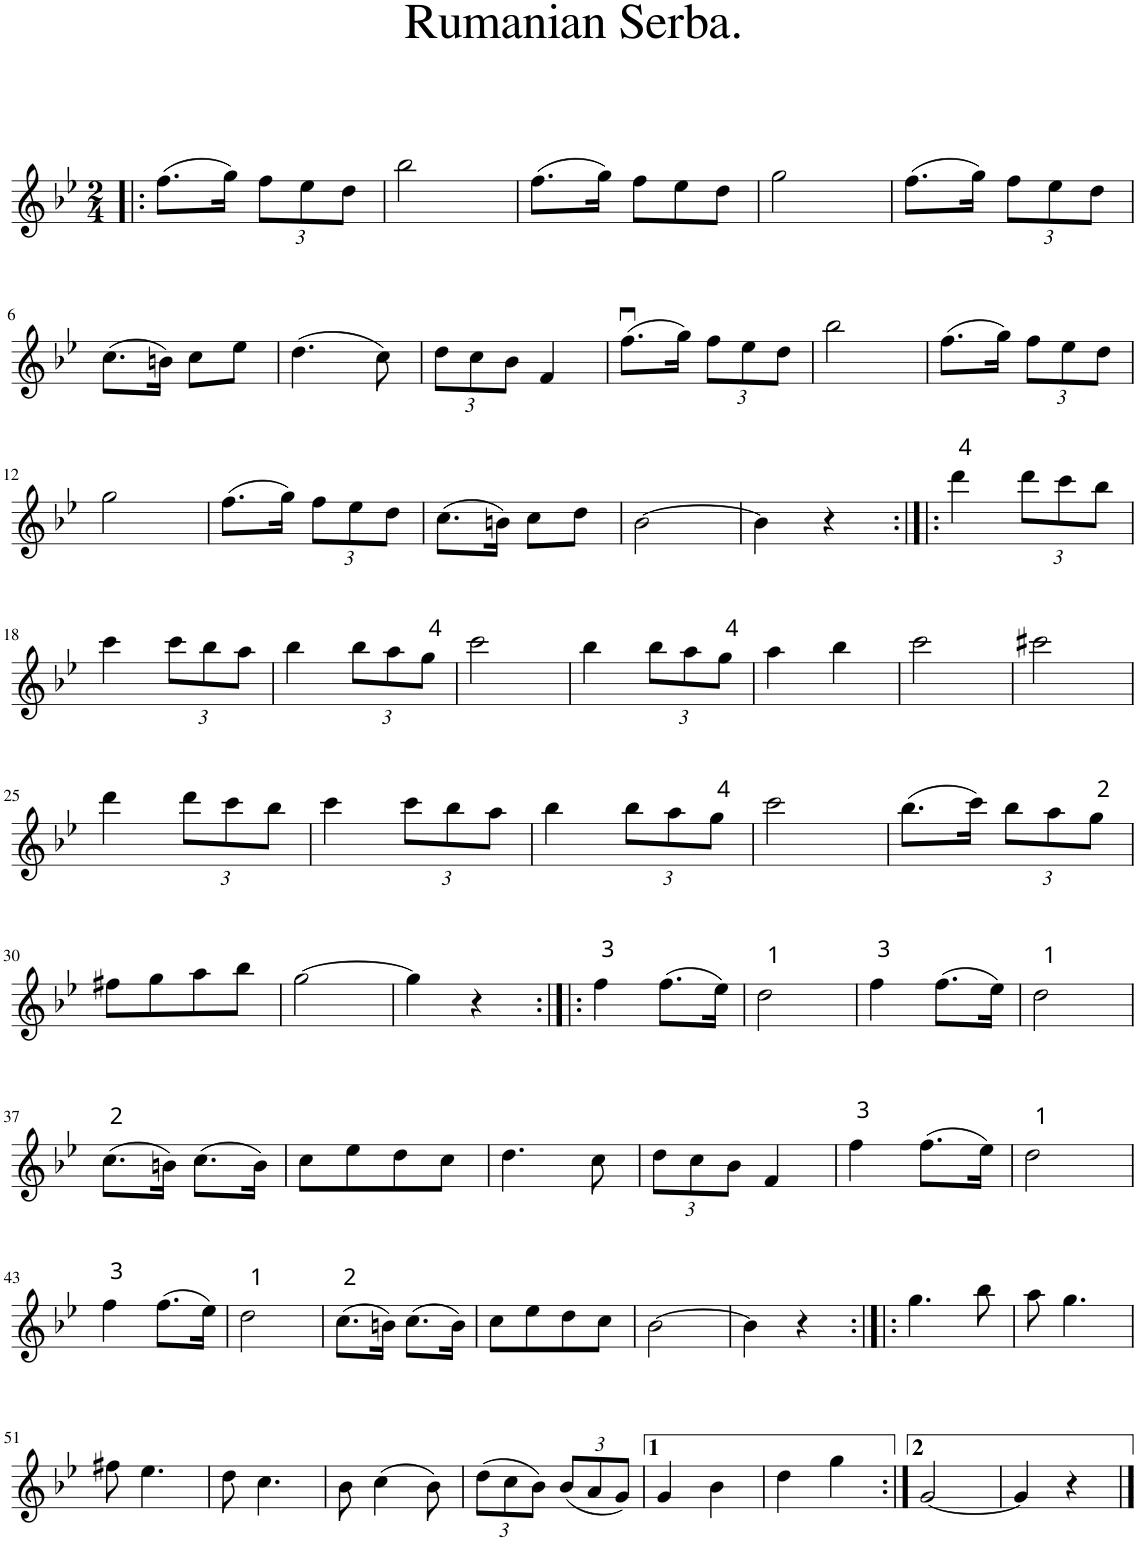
**kern
*part1
*staff1
*I"Piano
*I'Pno.
*clefG2
*k[b-e-]
*M2/4
=1!|:
(8.ff\L
16gg\Jk)
*Xbrackettup
12ff\L
12ee-\
12dd\J
=2
2bb-\
=3
(8.ff\L
16gg\Jk)
12ff\L
12ee-\
12dd\J
=4
2gg\
=5
(8.ff\L
16gg\Jk)
12ff\L
12ee-\
12dd\J
!!LO:LB:g=z
=6
(8.cc\L
16bn\Jk)
8cc\L
8ee-\J
=7
(4.dd\
8cc\)
=8
12dd\L
12cc\
12b-\J
4f/
=9
(8.ffu\L
16gg\Jk)
12ff\L
12ee-\
12dd\J
=10
2bb-\
=11
(8.ff\L
16gg\Jk)
12ff\L
12ee-\
12dd\J
!!LO:LB:g=z
=12
2gg\
=13
(8.ff\L
16gg\Jk)
12ff\L
12ee-\
12dd\J
=14
(8.cc\L
16bn\Jk)
8cc\L
8dd\J
=15
[2b-\
=16
4b-\]
4r
=17:|!|:
4ddd\
12ddd\L
12ccc\
12bb-\J
!!LO:LB:g=z
=18
4ccc\
12ccc\L
12bb-\
12aa\J
=19
4bb-\
12bb-\L
12aa\
12gg\J
=20
2ccc\
=21
4bb-\
12bb-\L
12aa\
12gg\J
=22
4aa\
4bb-\
=23
2ccc\
=24
2ccc#X\
!!LO:LB:g=z
=25
4ddd\
12ddd\L
12ccc\
12bb-\J
=26
4ccc\
12ccc\L
12bb-\
12aa\J
=27
4bb-\
12bb-\L
12aa\
12gg\J
=28
2ccc\
=29
(8.bb-\L
16ccc\Jk)
12bb-\L
12aa\
12gg\J
!!LO:LB:g=z
=30
8ff#X\L
8gg\
8aa\
8bb-\J
=31
[2gg\
=32
4gg\]
4r
=33:|!|:
4ff\
(8.ff\L
16ee-\Jk)
=34
2dd\
=35
4ff\
(8.ff\L
16ee-\Jk)
=36
2dd\
!!LO:LB:g=z
=37
(8.cc\L
16bn\Jk)
(8.cc\L
16b\Jk)
=38
8cc\L
8ee-\
8dd\
8cc\J
=39
4.dd\
8cc\
=40
12dd\L
12cc\
12b-\J
4f/
=41
4ff\
(8.ff\L
16ee-\Jk)
=42
2dd\
!!LO:LB:g=z
=43
4ff\
(8.ff\L
16ee-\Jk)
=44
2dd\
=45
(8.cc\L
16bn\Jk)
(8.cc\L
16b\Jk)
=46
8cc\L
8ee-\
8dd\
8cc\J
=47
[2b-\
=48
4b-\]
4r
=49:|!|:
4.gg\
8bb-\
=50
8aa\
4.gg\
!!LO:LB:g=z
=51
8ff#X\
4.ee-\
=52
8dd\
4.cc\
=53
8b-\
(4cc\
8b-\)
=54
(12dd\L
12cc\
12b-\J)
(12b-/L
12a/
12g/J)
=55
4g/
4b-\
=56
4dd\
4gg\
=57:|!
[2g/
=58
4g/]
4r
==
*-
